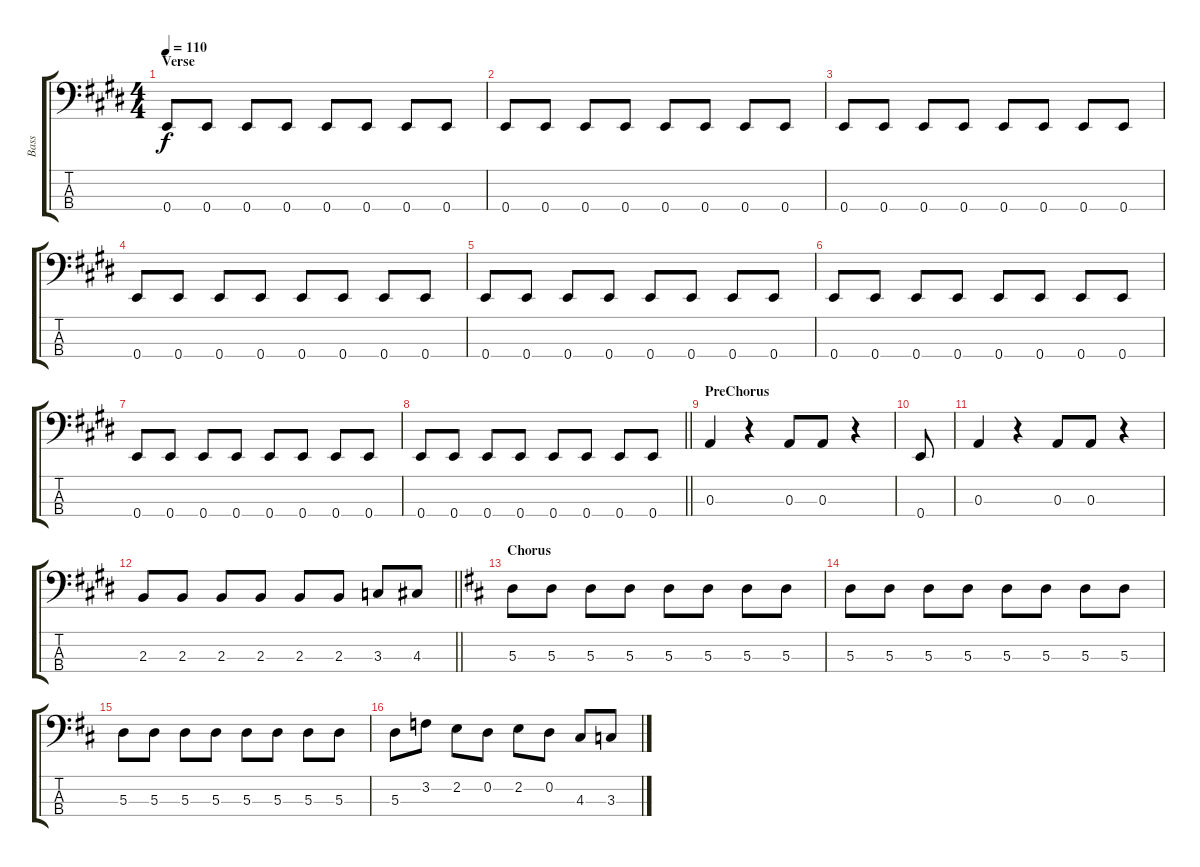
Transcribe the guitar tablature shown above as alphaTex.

\track ("Bass" "Bass") {instrument electricbassfinger}
\staff {score tabs}
\tuning (G2 D2 A1 E1) {hide}
\ts (4 4)
\section ("" "Verse")
\tempo 110
\clef f4
\ks e
0.4.8{dy f} 0.4.8 0.4.8 0.4.8 0.4.8 0.4.8 0.4.8 0.4.8 |
0.4.8 0.4.8 0.4.8 0.4.8 0.4.8 0.4.8 0.4.8 0.4.8 |
0.4.8 0.4.8 0.4.8 0.4.8 0.4.8 0.4.8 0.4.8 0.4.8 |
0.4.8 0.4.8 0.4.8 0.4.8 0.4.8 0.4.8 0.4.8 0.4.8 |
0.4.8 0.4.8 0.4.8 0.4.8 0.4.8 0.4.8 0.4.8 0.4.8 |
0.4.8 0.4.8 0.4.8 0.4.8 0.4.8 0.4.8 0.4.8 0.4.8 |
0.4.8 0.4.8 0.4.8 0.4.8 0.4.8 0.4.8 0.4.8 0.4.8 |
\barLineRight lightlight
0.4.8 0.4.8 0.4.8 0.4.8 0.4.8 0.4.8 0.4.8 0.4.8 |
\section ("" "PreChorus")
0.3.4 r.4 0.3.8 0.3.8 r.4 |
0.4.8 |
0.3.4 r.4 0.3.8 0.3.8 r.4 |
\barLineRight lightlight
2.3.8 2.3.8 2.3.8 2.3.8 2.3.8 2.3.8 3.3.8 4.3.8 |
\section ("" "Chorus")
\ks d
5.3.8 5.3.8 5.3.8 5.3.8 5.3.8 5.3.8 5.3.8 5.3.8 |
5.3.8 5.3.8 5.3.8 5.3.8 5.3.8 5.3.8 5.3.8 5.3.8 |
5.3.8 5.3.8 5.3.8 5.3.8 5.3.8 5.3.8 5.3.8 5.3.8 |
5.3.8 3.2.8 2.2.8 0.2.8 2.2.8 0.2.8 4.3.8 3.3.8
